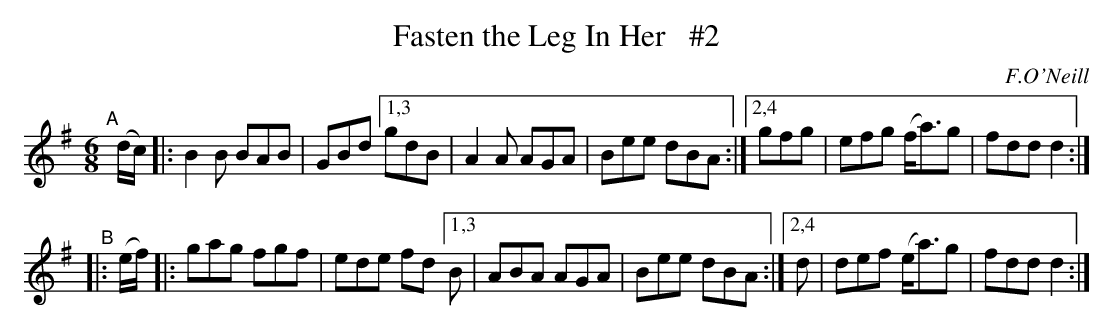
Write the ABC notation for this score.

X:1
T: Fasten the Leg In Her   #2
O: F.O'Neill
M: 6/8
L: 1/8
K: G
"^A"[|] (d/c/) \
|: B2B BAB | GBd [1,3 gdB | A2A AGA | Bee dBA :|\
                 [2,4 gfg | efg (f<a)g | fdd d2 :|
"^B"|: (e/f/) \
|: gag fgf | ede fd [1,3 B | ABA AGA | Bee dBA :|\
                    [2,4 d | def (e<a)g | fdd d2 :|
